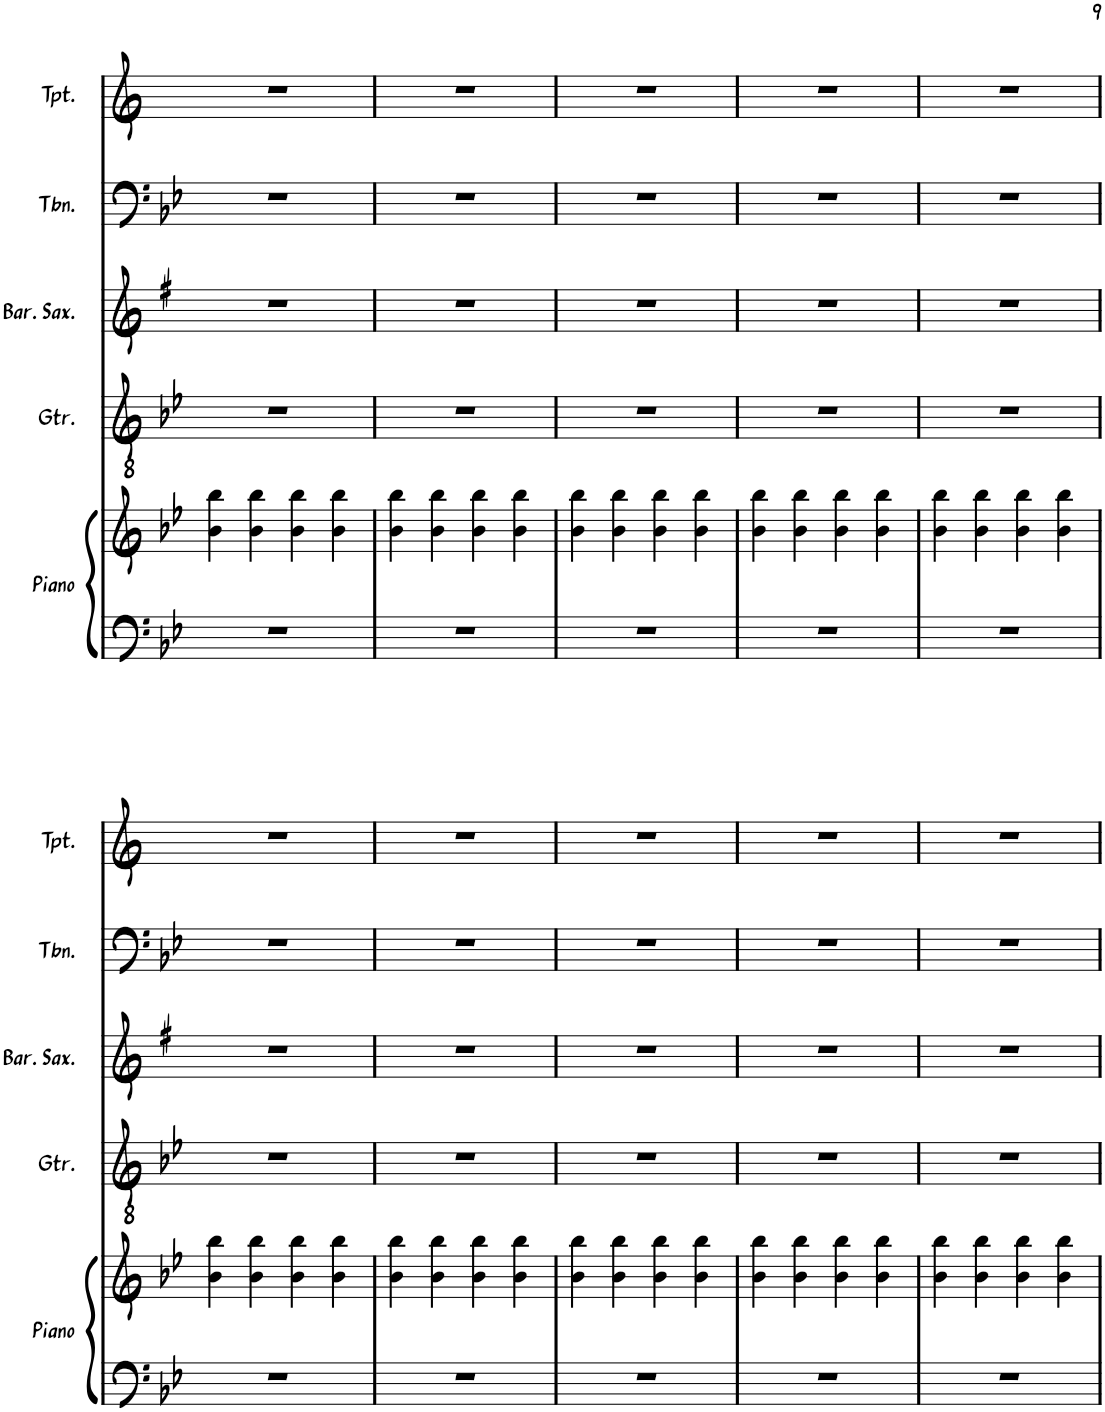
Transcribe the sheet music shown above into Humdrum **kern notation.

**kern	**kern	**kern	**kern	**kern	**kern
*part5	*part5	*part4	*part3	*part2	*part1
*staff6	*staff5	*staff4	*staff3	*staff2	*staff1
*I"Piano	*	*I"Guitar	*I"Baritone Saxophone	*I"Trombone	*I"Trumpet
*I'Piano	*	*I'Gtr.	*I'Bar. Sax.	*I'Tbn.	*I'Tpt.
!!LO:PB:g=z
*clefF4	*clefG2	*clefGv2	*clefG2	*clefF4	*clefG2
*	*	*	*Trd12c21	*	*Trd1c2
*k[b-e-]	*k[b-e-]	*k[b-e-]	*k[f#]	*k[b-e-]	*k[]
*M4/4	*M4/4	*M4/4	*M4/4	*M4/4	*M4/4
=62	=62	=62	=62	=62	=62
1r	4b-\ 4bb-\	1r	1r	1r	1r
.	4b-\ 4bb-\	.	.	.	.
.	4b-\ 4bb-\	.	.	.	.
.	4b-\ 4bb-\	.	.	.	.
=63	=63	=63	=63	=63	=63
1r	4b-\ 4bb-\	1r	1r	1r	1r
.	4b-\ 4bb-\	.	.	.	.
.	4b-\ 4bb-\	.	.	.	.
.	4b-\ 4bb-\	.	.	.	.
=64	=64	=64	=64	=64	=64
1r	4b-\ 4bb-\	1r	1r	1r	1r
.	4b-\ 4bb-\	.	.	.	.
.	4b-\ 4bb-\	.	.	.	.
.	4b-\ 4bb-\	.	.	.	.
=65	=65	=65	=65	=65	=65
1r	4b-\ 4bb-\	1r	1r	1r	1r
.	4b-\ 4bb-\	.	.	.	.
.	4b-\ 4bb-\	.	.	.	.
.	4b-\ 4bb-\	.	.	.	.
=66	=66	=66	=66	=66	=66
1r	4b-\ 4bb-\	1r	1r	1r	1r
.	4b-\ 4bb-\	.	.	.	.
.	4b-\ 4bb-\	.	.	.	.
.	4b-\ 4bb-\	.	.	.	.
!!LO:LB:g=z
=67	=67	=67	=67	=67	=67
1r	4b-\ 4bb-\	1r	1r	1r	1r
.	4b-\ 4bb-\	.	.	.	.
.	4b-\ 4bb-\	.	.	.	.
.	4b-\ 4bb-\	.	.	.	.
=68	=68	=68	=68	=68	=68
1r	4b-\ 4bb-\	1r	1r	1r	1r
.	4b-\ 4bb-\	.	.	.	.
.	4b-\ 4bb-\	.	.	.	.
.	4b-\ 4bb-\	.	.	.	.
=69	=69	=69	=69	=69	=69
1r	4b-\ 4bb-\	1r	1r	1r	1r
.	4b-\ 4bb-\	.	.	.	.
.	4b-\ 4bb-\	.	.	.	.
.	4b-\ 4bb-\	.	.	.	.
=70	=70	=70	=70	=70	=70
1r	4b-\ 4bb-\	1r	1r	1r	1r
.	4b-\ 4bb-\	.	.	.	.
.	4b-\ 4bb-\	.	.	.	.
.	4b-\ 4bb-\	.	.	.	.
=71	=71	=71	=71	=71	=71
1r	4b-\ 4bb-\	1r	1r	1r	1r
.	4b-\ 4bb-\	.	.	.	.
.	4b-\ 4bb-\	.	.	.	.
.	4b-\ 4bb-\	.	.	.	.
=	=	=	=	=	=
*-	*-	*-	*-	*-	*-
